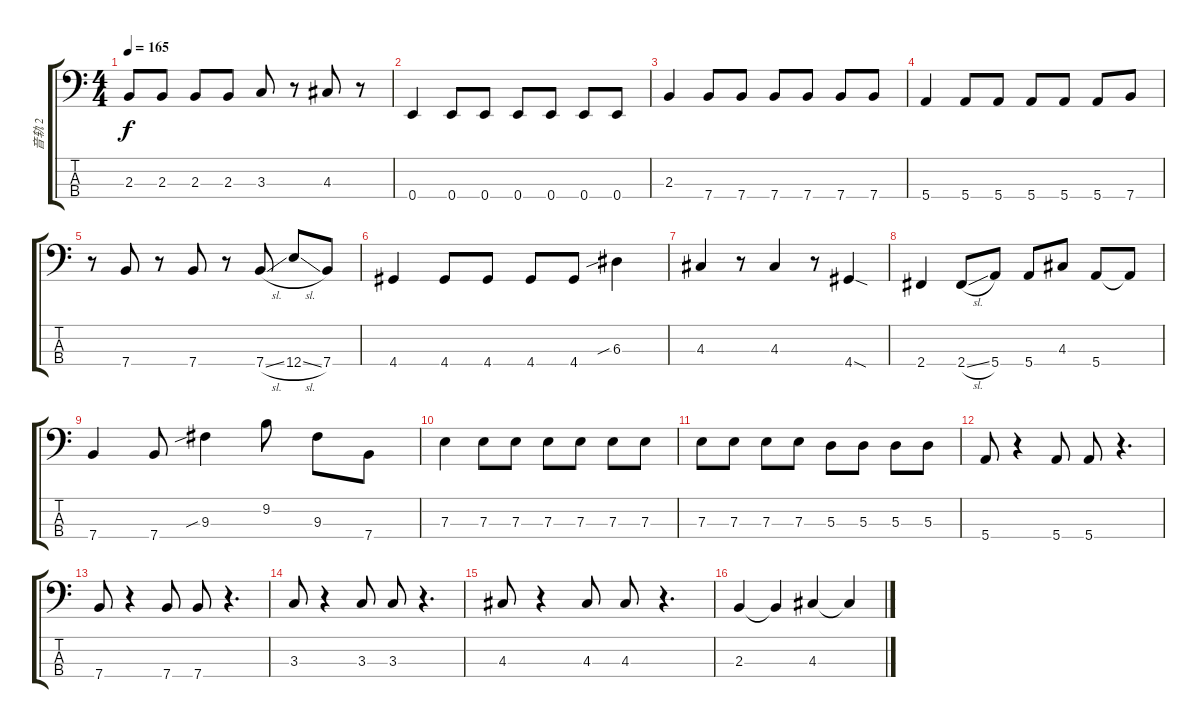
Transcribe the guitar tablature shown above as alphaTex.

\track ("音轨 2" "音轨 2") {instrument electricbassfinger}
\staff {score tabs}
\tuning (G2 D2 A1 E1) {hide}
\ts (4 4)
\tempo 165
\clef f4
\ks c
2.3{t}.8{dy f} 2.3.8 2.3.8 2.3.8 3.3.8 r.8 4.3.8 r.8 |
0.4.4 0.4.8 0.4.8 0.4.8 0.4.8 0.4.8 0.4.8 |
2.3.4 7.4.8 7.4.8 7.4.8 7.4.8 7.4.8 7.4.8 |
5.4.4 5.4.8 5.4.8 5.4.8 5.4.8 5.4.8 7.4.8 |
r.8 7.4.8 r.8 7.4.8 r.8 7.4{sl}.8 12.4{sl}.8 7.4.8 |
4.4.4 4.4.8 4.4.8 4.4.8 4.4.8 6.3{sib}.4 |
4.3.4 r.8 4.3.4 r.8 4.4{sod}.4 |
2.4.4 2.4{sl}.8 5.4.8 5.4.8 4.3.8 5.4.8 5.4{t}.8 |
7.4.4 7.4.8 9.3{sib}.4 9.2.8 9.3.8 7.4.8 |
7.3.4 7.3.8 7.3.8 7.3.8 7.3.8 7.3.8 7.3.8 |
7.3.8 7.3.8 7.3.8 7.3.8 5.3.8 5.3.8 5.3.8 5.3.8 |
5.4.8 r.4 5.4.8 5.4.8 r.4{d} |
7.4.8 r.4 7.4.8 7.4.8 r.4{d} |
3.3.8 r.4 3.3.8 3.3.8 r.4{d} |
4.3.8 r.4 4.3.8 4.3.8 r.4{d} |
2.3.4 2.3{t}.4 4.3.4 4.3{t}.4
